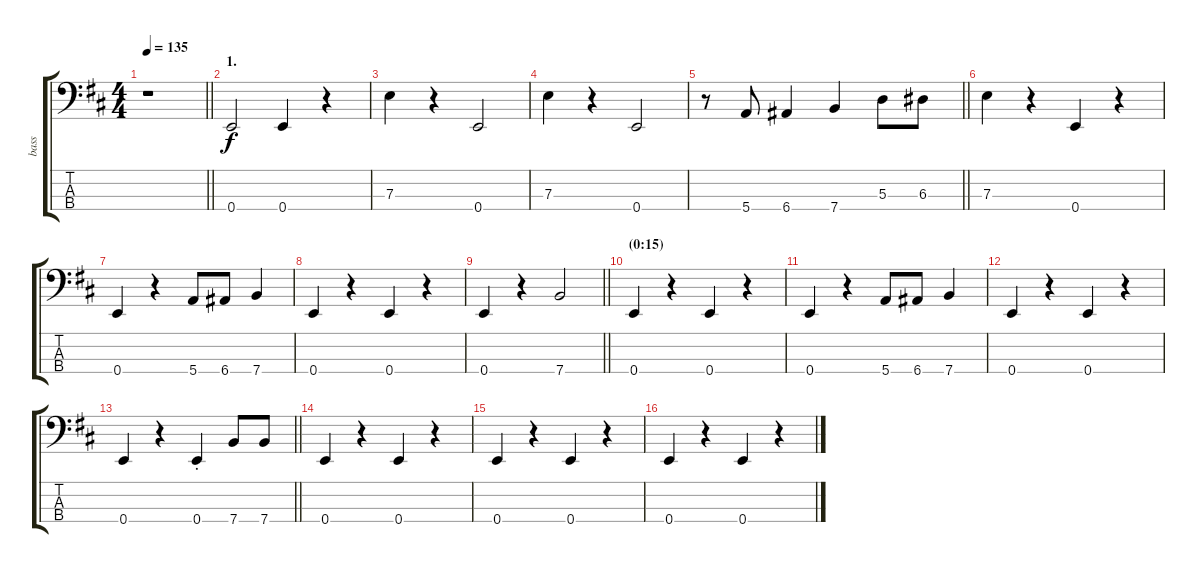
\track ("bass" "bass") {instrument electricbassfinger}
\staff {score tabs}
\tuning (G2 D2 A1 E1) {hide}
\ts (4 4)
\tempo 135
\clef f4
\barLineRight lightlight
\ks d
r.1{dy f instrument electricbassfinger} |
\section ("" "1.")
0.4.2 0.4.4 r.4 |
7.3.4 r.4 0.4.2 |
7.3.4 r.4 0.4.2 |
\barLineRight lightlight
r.8 5.4.8 6.4.4 7.4.4 5.3.8 6.3.8 |
7.3.4 r.4 0.4.4 r.4 |
0.4.4 r.4 5.4.8 6.4.8 7.4.4 |
0.4.4 r.4 0.4.4 r.4 |
\barLineRight lightlight
0.4.4 r.4 7.4.2 |
\section ("" "(0:15)")
0.4.4 r.4 0.4.4 r.4 |
0.4.4 r.4 5.4.8 6.4.8 7.4.4 |
0.4.4 r.4 0.4.4 r.4 |
\barLineRight lightlight
0.4.4 r.4 0.4{st}.4 7.4.8 7.4.8 |
0.4.4 r.4 0.4.4 r.4 |
0.4.4 r.4 0.4.4 r.4 |
0.4.4 r.4 0.4.4 r.4
